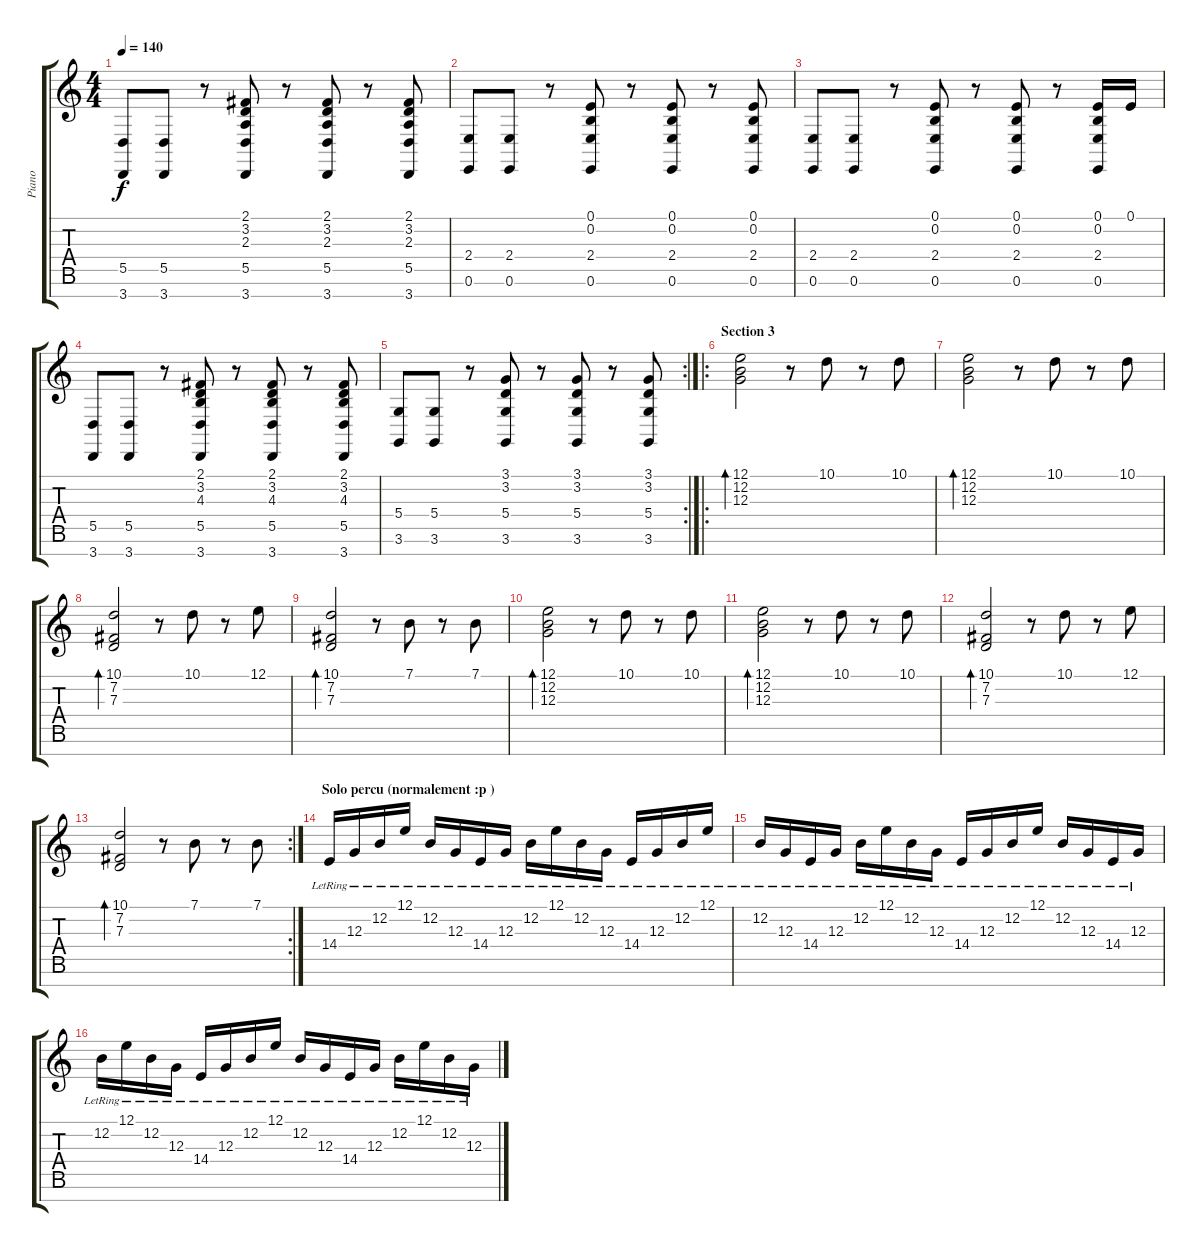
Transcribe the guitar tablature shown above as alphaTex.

\track ("Piano" "Piano") {instrument honkytonkpiano}
\staff {score tabs}
\tuning (E4 B3 G3 D3 A2 E2 B1) {hide}
\ts (4 4)
\tempo 140
\clef g2
\ks c
(5.5 3.7).8{dy f} (5.5 3.7).8 r.8 (2.1 3.2 2.3 5.5 3.7).8 r.8 (2.1 3.2 2.3 5.5 3.7).8 r.8 (2.1 3.2 2.3 5.5 3.7).8 |
(2.4 0.6).8 (2.4 0.6).8 r.8 (0.1 0.2 2.4 0.6).8 r.8 (0.1 0.2 2.4 0.6).8 r.8 (0.1 0.2 2.4 0.6).8 |
(2.4 0.6).8 (2.4 0.6).8 r.8 (0.1 0.2 2.4 0.6).8 r.8 (0.1 0.2 2.4 0.6).8 r.8 (0.1 0.2 2.4 0.6).16 0.1.16 |
(5.5 3.7).8 (5.5 3.7).8 r.8 (2.1 3.2 4.3 5.5 3.7).8 r.8 (2.1 3.2 4.3 5.5 3.7).8 r.8 (2.1 3.2 4.3 5.5 3.7).8 |
\rc 2
(5.4 3.6).8 (5.4 3.6).8 r.8 (3.1 3.2 5.4 3.6).8 r.8 (3.1 3.2 5.4 3.6).8 r.8 (3.1 3.2 5.4 3.6).8 |
\ro
\section ("" "Section 3")
(12.1 12.2 12.3).2{bd 480} r.8 10.1.8 r.8 10.1.8 |
(12.1 12.2 12.3).2{bd 480} r.8 10.1.8 r.8 10.1.8 |
(10.1 7.2 7.3).2{bd 480} r.8 10.1.8 r.8 12.1.8 |
(10.1 7.2 7.3).2{bd 480} r.8 7.1.8 r.8 7.1.8 |
(12.1 12.2 12.3).2{bd 480} r.8 10.1.8 r.8 10.1.8 |
(12.1 12.2 12.3).2{bd 480} r.8 10.1.8 r.8 10.1.8 |
(10.1 7.2 7.3).2{bd 480} r.8 10.1.8 r.8 12.1.8 |
\rc 2
(10.1 7.2 7.3).2{bd 480} r.8 7.1.8 r.8 7.1.8 |
\section ("" "Solo percu (normalement :p )")
14.4{lr}.16{volume 8} 12.3{lr}.16 12.2{lr}.16 12.1{lr}.16 12.2{lr}.16 12.3{lr}.16 14.4{lr}.16 12.3{lr}.16 12.2{lr}.16 12.1{lr}.16 12.2{lr}.16 12.3{lr}.16 14.4{lr}.16 12.3{lr}.16 12.2{lr}.16 12.1{lr}.16 |
12.2{lr}.16 12.3{lr}.16 14.4{lr}.16 12.3{lr}.16 12.2{lr}.16 12.1{lr}.16 12.2{lr}.16 12.3{lr}.16 14.4{lr}.16 12.3{lr}.16 12.2{lr}.16 12.1{lr}.16 12.2{lr}.16 12.3{lr}.16 14.4{lr}.16 12.3{lr}.16 |
12.2{lr}.16 12.1{lr}.16 12.2{lr}.16 12.3{lr}.16 14.4{lr}.16 12.3{lr}.16 12.2{lr}.16 12.1{lr}.16 12.2{lr}.16 12.3{lr}.16 14.4{lr}.16 12.3{lr}.16 12.2{lr}.16 12.1{lr}.16 12.2{lr}.16 12.3{lr}.16
